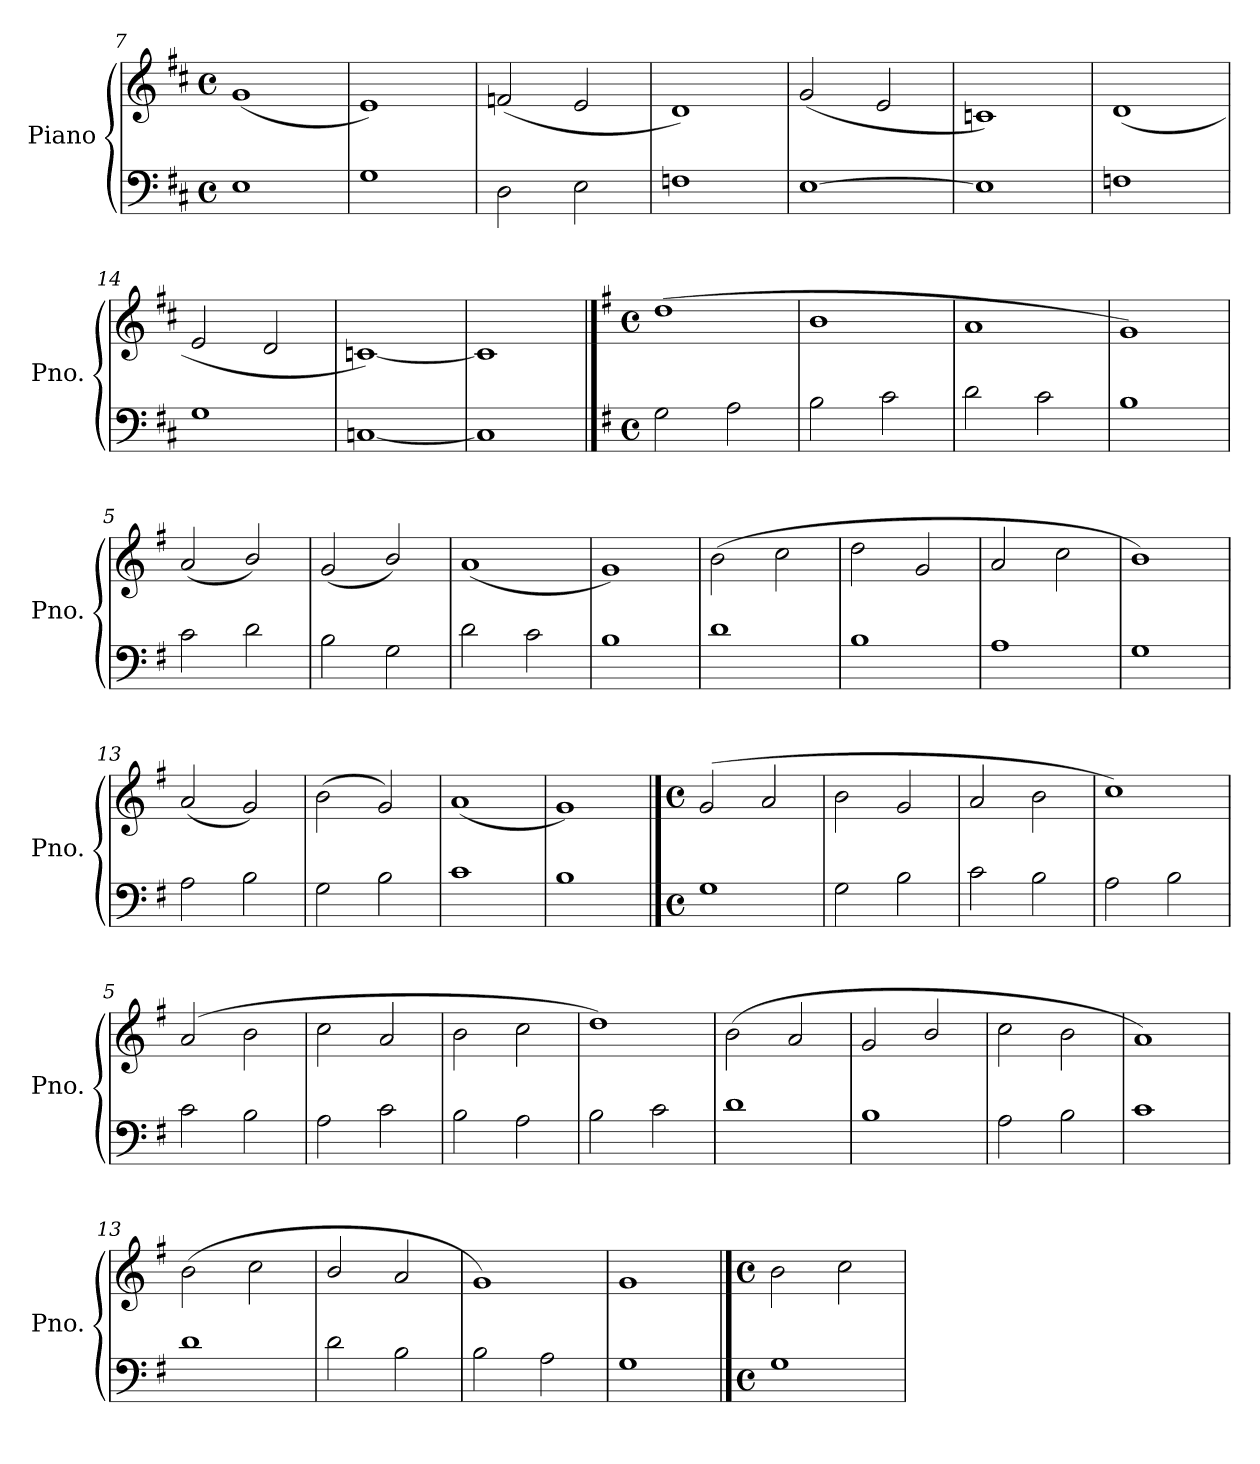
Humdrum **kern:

**kern	**kern
*part1	*part1
*staff2	*staff1
*I"Piano	*
*I'Pno.	*
*clefF4	*clefG2
*k[f#c#]	*k[f#c#]
*M4/4	*M4/4
*met(c)	*met(c)
=7	=7
1E	(<1g
=8	=8
1G	1e)
!!LO:LB:g=z
=9	=9
2D\	(<2fn/
2E\	2e/
=10	=10
1Fn	1d)
=11	=11
[1E	(<2g/
.	2e/
=12	=12
1E]	1cn)
=13	=13
1Fn	(<1d
=14	=14
1G	2e/
.	2d/
=15	=15
[1Cn	[1cn)
=16	=16
1C]	1c]
!!LO:LB:g=z
==1	==1
*k[f#]	*k[f#]
*M4/4	*M4/4
*met(c)	*met(c)
2G\	(>1dd
2A\	.
=2	=2
2B\	1b
2c\	.
=3	=3
2d\	1a
2c\	.
=4	=4
1B	1g)
=5	=5
2c\	(<2a/
2d\	2b/)
=6	=6
2B\	(<2g/
2G\	2b/)
=7	=7
2d\	(<1a
2c\	.
=8	=8
1B	1g)
!!LO:LB:g=z
=9	=9
1d	(>2b\
.	2cc\
=10	=10
1B	2dd\
.	2g/
=11	=11
1A	2a/
.	2cc\
=12	=12
1G	1b)
=13	=13
2A\	(<2a/
2B\	2g/)
=14	=14
2G\	(>2b\
2B\	2g/)
=15	=15
1c	(<1a
=16	=16
1B	1g)
!!LO:LB:g=z
==1	==1
*M4/4	*M4/4
*met(c)	*met(c)
1G	(>2g/
.	2a/
=2	=2
2G\	2b\
2B\	2g/
=3	=3
2c\	2a/
2B\	2b\
=4	=4
2A\	1cc)
2B\	.
=5	=5
2c\	(>2a/
2B\	2b\
=6	=6
2A\	2cc\
2c\	2a/
=7	=7
2B\	2b\
2A\	2cc\
=8	=8
2B\	1dd)
2c\	.
!!LO:PB:g=z
=9	=9
1d	(>2b\
.	2a/
=10	=10
1B	2g/
.	2b/
=11	=11
2A\	2cc\
2B\	2b\
=12	=12
1c	1a)
=13	=13
1d	(>2b\
.	2cc\
=14	=14
2d\	2b/
2B\	2a/
=15	=15
2B\	1g)
2A\	.
=16	=16
1G	1g
!!LO:LB:g=z
==1	==1
*M4/4	*M4/4
*met(c)	*met(c)
1G	2b\
.	2cc\
=	=
*-	*-
